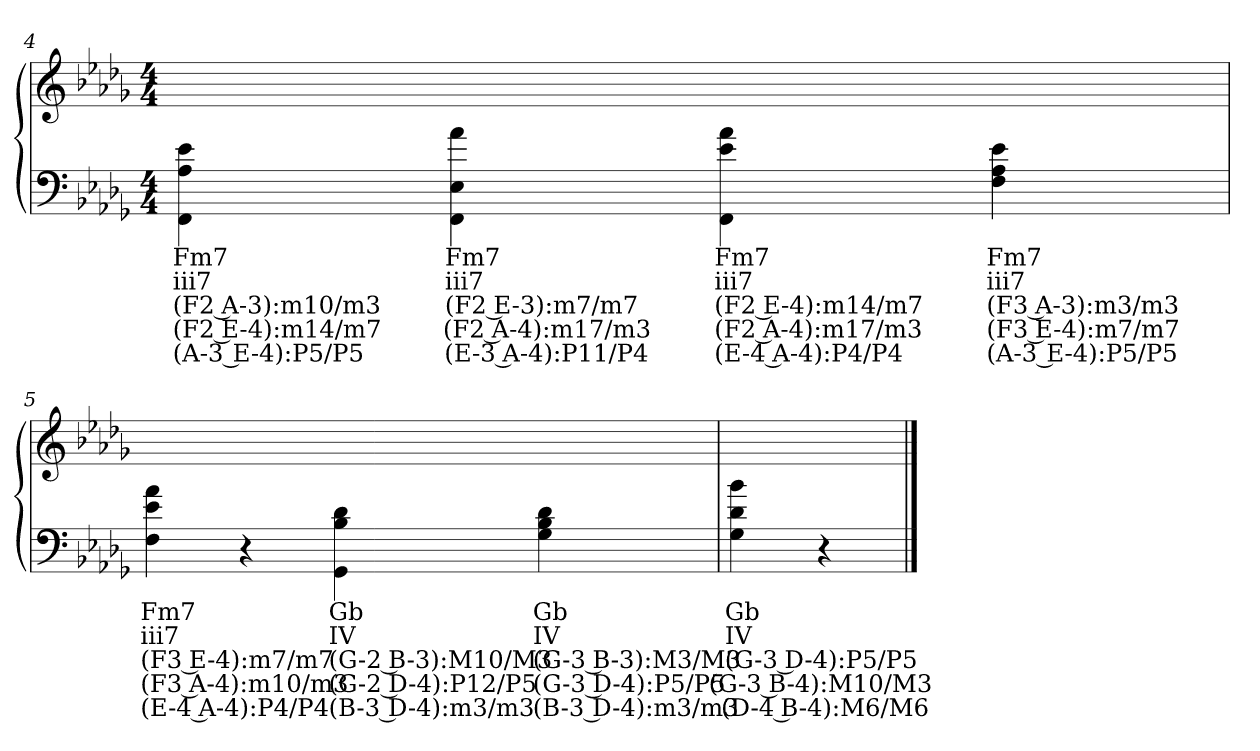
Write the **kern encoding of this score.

**kern	**text	**text	**text	**text	**text	**kern
*part2	*part2	*part2	*part2	*part2	*part2	*part1
*staff2	*staff2	*staff2	*staff2	*staff2	*staff2	*staff1
*clefF4	*	*	*	*	*	*clefG2
*k[b-e-a-d-g-]	*	*	*	*	*	*k[b-e-a-d-g-]
*D-:	*	*	*	*	*	*D-:
*M4/4	*	*	*	*	*	*M4/4
=4	=4	=4	=4	=4	=4	=4
4FF 4A- 4e-	Fm7	iii7	(F2 A-3):m10/m3	(F2 E-4):m14/m7	(A-3 E-4):P5/P5	1ryy
4FF 4E- 4a-	Fm7	iii7	(F2 E-3):m7/m7	(F2 A-4):m17/m3	(E-3 A-4):P11/P4	.
4FF 4e- 4a-	Fm7	iii7	(F2 E-4):m14/m7	(F2 A-4):m17/m3	(E-4 A-4):P4/P4	.
4F 4A- 4e-	Fm7	iii7	(F3 A-3):m3/m3	(F3 E-4):m7/m7	(A-3 E-4):P5/P5	.
=5	=5	=5	=5	=5	=5	=5
4F 4e- 4a-	Fm7	iii7	(F3 E-4):m7/m7	(F3 A-4):m10/m3	(E-4 A-4):P4/P4	1ryy
4r	.	.	.	.	.	.
4GG- 4B- 4d-	Gb	IV	(G-2 B-3):M10/M3	(G-2 D-4):P12/P5	(B-3 D-4):m3/m3	.
4G- 4B- 4d-	Gb	IV	(G-3 B-3):M3/M3	(G-3 D-4):P5/P5	(B-3 D-4):m3/m3	.
=6	=6	=6	=6	=6	=6	=6
4G- 4d- 4b-	Gb	IV	(G-3 D-4):P5/P5	(G-3 B-4):M10/M3	(D-4 B-4):M6/M6	2ryy
4r	.	.	.	.	.	.
==	==	==	==	==	==	==
*-	*-	*-	*-	*-	*-	*-
